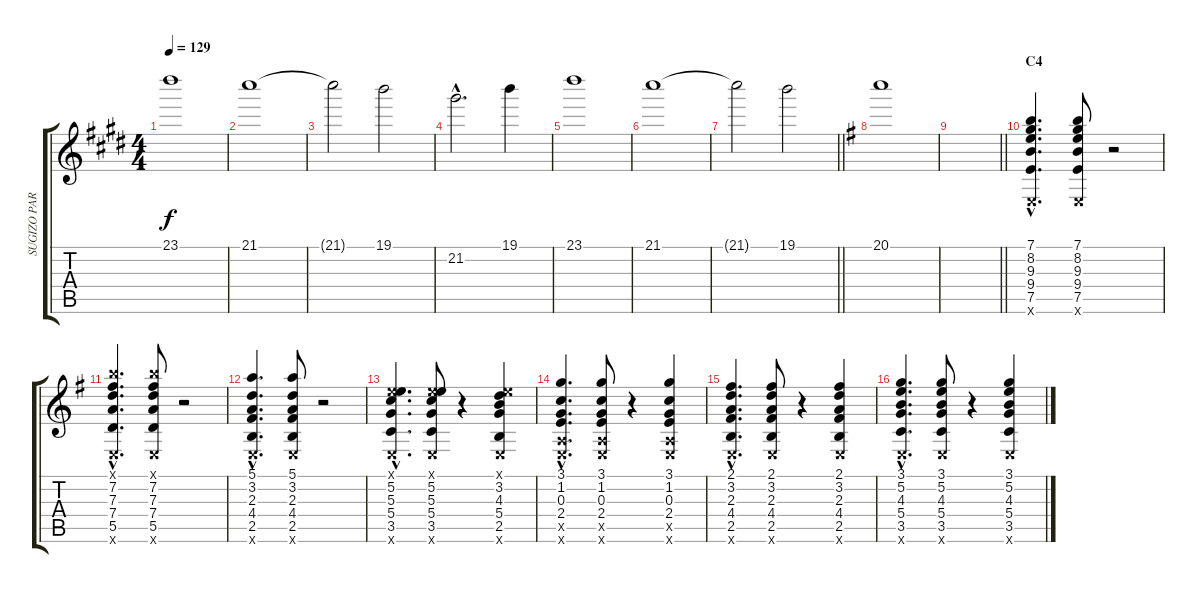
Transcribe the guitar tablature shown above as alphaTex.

\track ("SUGIZO PART 2" "SUGIZO PAR") {instrument distortionguitar}
\staff {score tabs}
\tuning (E4 B3 G3 D3 A2 E2) {hide}
\ts (4 4)
\tempo 129
\clef g2
\ks e
23.1.1{dy f} |
21.1.1 |
21.1{t}.2 19.1.2 |
21.2{hac}.2{d} 19.1.4 |
23.1.1 |
21.1.1 |
\barLineRight lightlight
21.1{t}.2 19.1.2 |
\ks g
20.1.1 |
\barLineRight lightlight
|
\section ("" "C4")
(7.1{hac} 8.2{hac} 9.3{hac} 9.4{hac} 7.5{hac} 0.6{hac x}).4{d volume 10 balance 8 instrument distortionguitar} (7.1 8.2 9.3 9.4 7.5 0.6{x}).8 r.2 |
(7.1{hac x} 7.2{hac} 7.3{hac} 7.4{hac} 5.5{hac} 0.6{hac x}).4{d} (7.1{x} 7.2 7.3 7.4 5.5 0.6{x}).8 r.2 |
(5.1{hac} 3.2{hac} 2.3{hac} 4.4{hac} 2.5{hac} 0.6{hac x}).4{d} (5.1 3.2 2.3 4.4 2.5 0.6{x}).8 r.2 |
(0.1{hac x} 5.2{hac} 5.3{hac} 5.4{hac} 3.5{hac} 0.6{hac x}).4{d} (0.1{x} 5.2 5.3 5.4 3.5 0.6{x}).8 r.4 (0.1{x} 3.2 4.3 5.4 2.5 0.6{x}).4 |
(3.1{hac} 1.2{hac} 0.3{hac} 2.4{hac} 0.5{hac x} 0.6{hac x}).4{d} (3.1 1.2 0.3 2.4 0.5{x} 0.6{x}).8 r.4 (3.1 1.2 0.3 2.4 0.5{x} 0.6{x}).4 |
(2.1{hac} 3.2{hac} 2.3{hac} 4.4{hac} 2.5{hac} 0.6{hac x}).4{d} (2.1 3.2 2.3 4.4 2.5 0.6{x}).8 r.4 (2.1 3.2 2.3 4.4 2.5 0.6{x}).4 |
(3.1{hac} 5.2{hac} 4.3{hac} 5.4{hac} 3.5{hac} 0.6{hac x}).4{d} (3.1 5.2 4.3 5.4 3.5 0.6{x}).8 r.4 (3.1 5.2 4.3 5.4 3.5 0.6{x}).4
